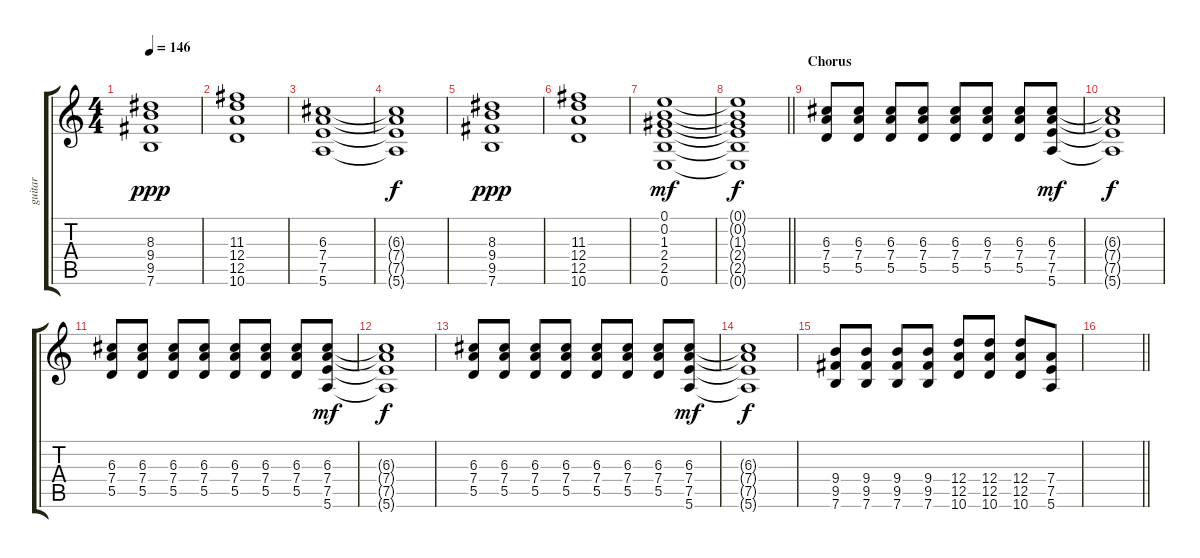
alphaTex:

\track ("guitar" "guitar") {instrument distortionguitar}
\staff {score tabs}
\tuning (E4 B3 G3 D3 A2 E2) {hide}
\ts (4 4)
\tempo 146
\clef g2
\ks c
(8.3 9.4 9.5 7.6).1{dy ppp instrument distortionguitar} |
(11.3 12.4 12.5 10.6).1 |
(6.3 7.4 7.5 5.6).1 |
(6.3{t} 7.4{t} 7.5{t} 5.6{t}).1{dy f} |
(8.3 9.4 9.5 7.6).1{dy ppp} |
(11.3 12.4 12.5 10.6).1 |
(0.1 0.2 1.3 2.4 2.5 0.6).1{dy mf} |
\barLineRight lightlight
(0.1{t} 0.2{t} 1.3{t} 2.4{t} 2.5{t} 0.6{t}).1{dy f} |
\section ("" "Chorus")
(6.3 7.4 5.5).8 (6.3 7.4 5.5).8 (6.3 7.4 5.5).8 (6.3 7.4 5.5).8 (6.3 7.4 5.5).8 (6.3 7.4 5.5).8 (6.3 7.4 5.5).8 (6.3 7.4 7.5 5.6).8{dy mf} |
(6.3{t} 7.4{t} 7.5{t} 5.6{t}).1{dy f} |
(6.3 7.4 5.5).8 (6.3 7.4 5.5).8 (6.3 7.4 5.5).8 (6.3 7.4 5.5).8 (6.3 7.4 5.5).8 (6.3 7.4 5.5).8 (6.3 7.4 5.5).8 (6.3 7.4 7.5 5.6).8{dy mf} |
(6.3{t} 7.4{t} 7.5{t} 5.6{t}).1{dy f} |
(6.3 7.4 5.5).8 (6.3 7.4 5.5).8 (6.3 7.4 5.5).8 (6.3 7.4 5.5).8 (6.3 7.4 5.5).8 (6.3 7.4 5.5).8 (6.3 7.4 5.5).8 (6.3 7.4 7.5 5.6).8{dy mf} |
(6.3{t} 7.4{t} 7.5{t} 5.6{t}).1{dy f} |
(9.4 9.5 7.6).8 (9.4 9.5 7.6).8 (9.4 9.5 7.6).8 (9.4 9.5 7.6).8 (12.4 12.5 10.6).8 (12.4 12.5 10.6).8 (12.4 12.5 10.6).8 (7.4 7.5 5.6).8 |
\barLineRight lightlight
